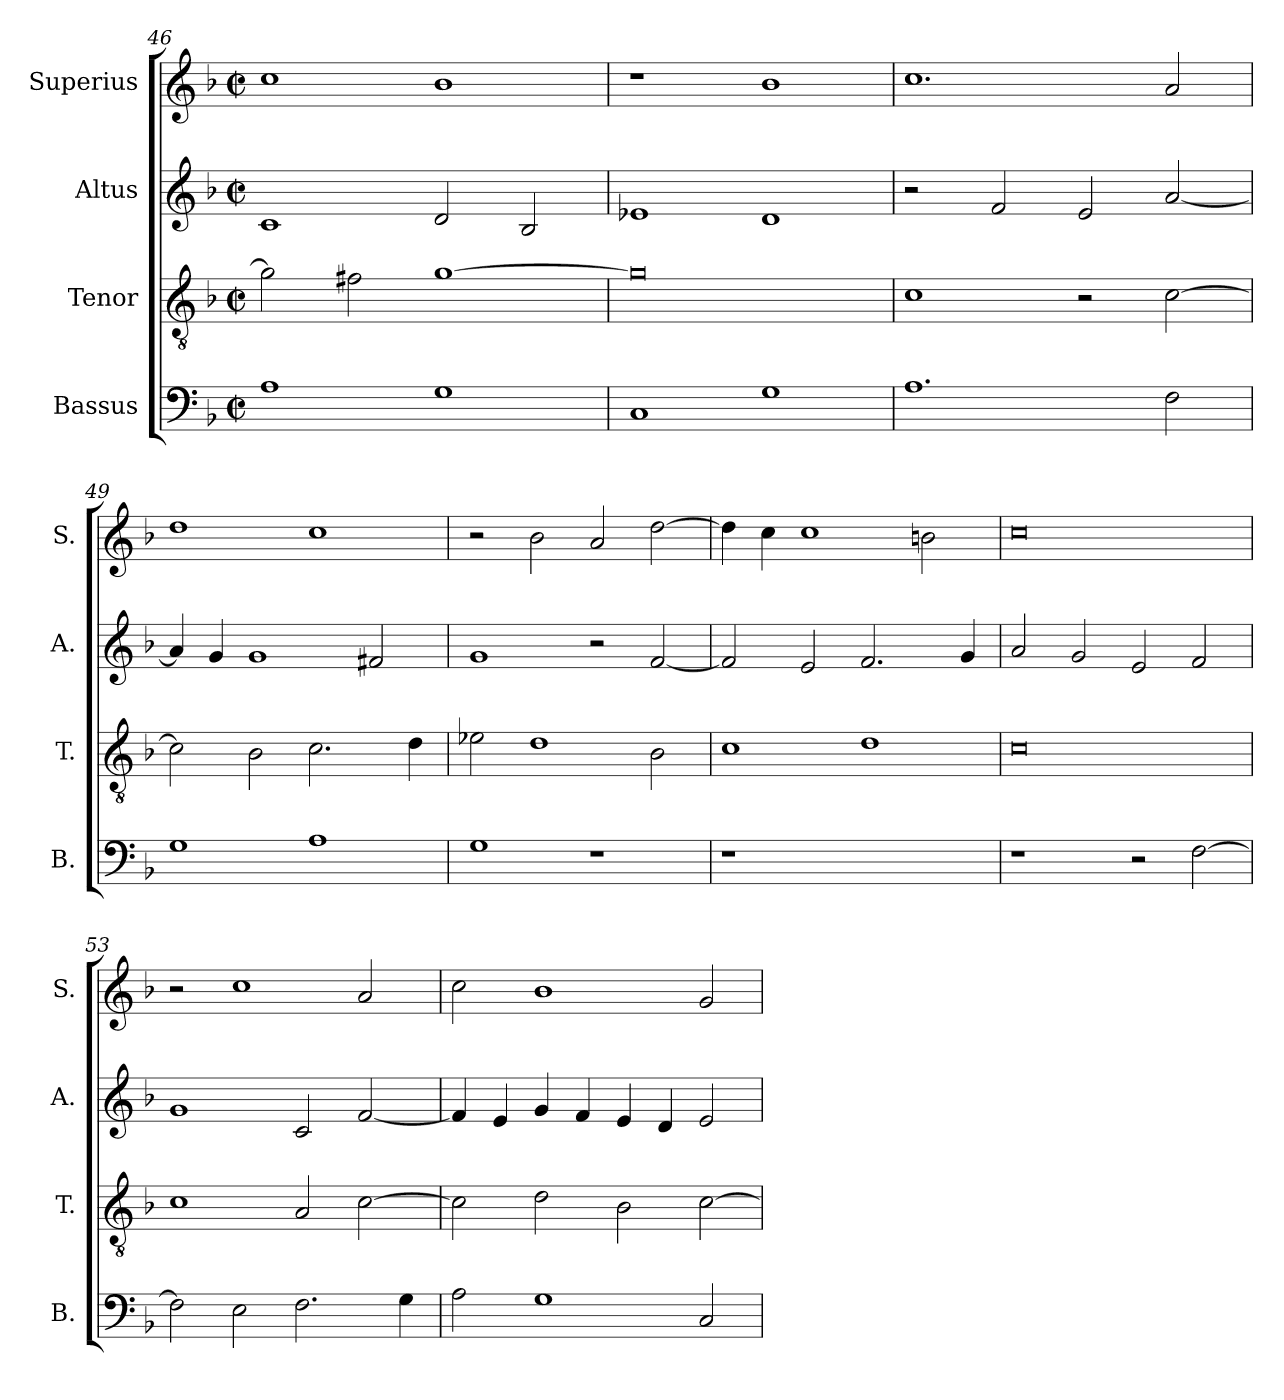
**kern	**kern	**kern	**kern
*part4	*part3	*part2	*part1
*staff4	*staff3	*staff2	*staff1
*I"Bassus	*I"Tenor	*I"Altus	*I"Superius
*I'B.	*I'T.	*I'A.	*I'S.
!!LO:LB:g=z
*clefF4	*clefGv2	*clefG2	*clefG2
*	*ITrd7c12	*	*
*k[b-]	*k[b-]	*k[b-]	*k[b-]
*F:	*F:	*F:	*F:
*M2/2	*M2/2	*M2/2	*M2/2
*met(c|)	*met(c|)	*met(c|)	*met(c|)
=46	=46	=46	=46
1Ai	2Gi\]	1ci	1cci
.	2F#Xi\	.	.
1Gi	[>1Gi	2di/	1b-i
.	.	2B-i/	.
=47	=47	=47	=47
1Ci	0Gi]	1e-Xi	1r
1Gi	.	1di	1b-i
=48	=48	=48	=48
1.Ai	1Ci	2r	1.cci
.	.	2fi/	.
.	2r	2ei/	.
2Fi\	[>2Ci\	[<2ai/	2ai/
=49	=49	=49	=49
1Gi	2Ci\]	4ai/]	1ddi
.	.	4gi/	.
.	2BB-i\	1gi	.
1Ai	2.Ci\	.	1cci
.	.	2f#Xi/	.
.	4Di\	.	.
=50	=50	=50	=50
1Gi	2E-Xi\	1gi	2r
.	1Di	.	2b-i\
1r	.	2r	2ai/
.	2BB-i\	[<2fi/	[>2ddi\
!!LO:PB:g=z
=51	=51	=51	=51
!LO:N:vis=1	!	!	!
1r	1Ci	2fi/]	4ddi\]
.	.	.	4cci\
.	.	2ei/	1cci
1ryy	1Di	2.fi/	.
.	.	.	2bni\
.	.	4gi/	.
=52	=52	=52	=52
1r	0Ci	2ai/	0cci
.	.	2gi/	.
2r	.	2ei/	.
[>2Fi\	.	2fi/	.
=53	=53	=53	=53
2Fi\]	1Ci	1gi	2r
2Ei\	.	.	1cci
2.Fi\	2AAi/	2ci/	.
.	[>2Ci\	[<2fi/	2ai/
4Gi\	.	.	.
=54	=54	=54	=54
2Ai\	2Ci\]	4fi/]	2cci\
.	.	4ei/	.
1Gi	2Di\	4gi/	1b-i
.	.	4fi/	.
.	2BB-i\	4ei/	.
.	.	4di/	.
2Ci/	[>2Ci\	2ei/	2gi/
=	=	=	=
*-	*-	*-	*-
